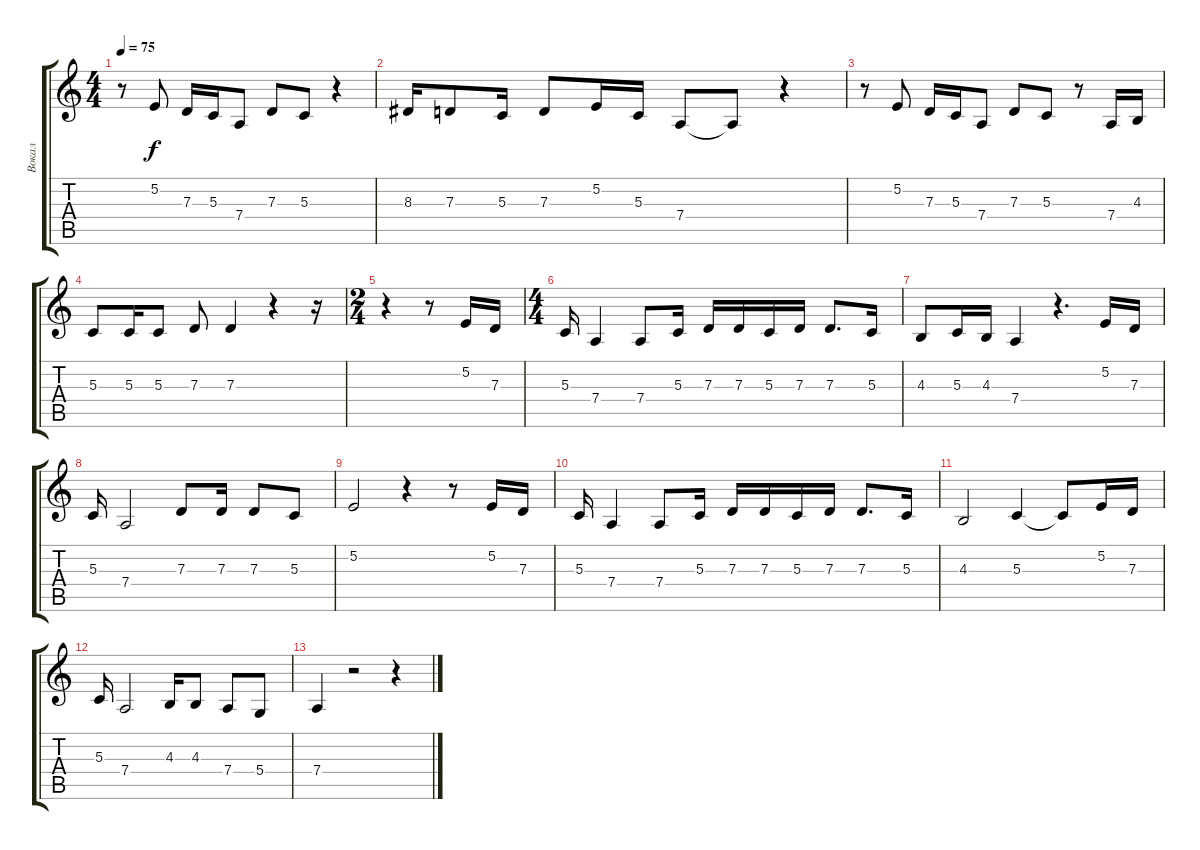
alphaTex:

\track ("Вокал" "Вокал") {instrument clarinet}
\staff {score tabs}
\tuning (E4 B3 G3 D3 A2 E2) {hide}
\ts (4 4)
\tempo 75
\clef g2
\ks c
r.8{dy f} 5.2.8 7.3.16 5.3.16 7.4.8 7.3.8 5.3.8 r.4 |
8.3.16 7.3.8 5.3.16 7.3.8 5.2.16 5.3.16 7.4.8 7.4{t}.8 r.4 |
r.8 5.2.8 7.3.16 5.3.16 7.4.8 7.3.8 5.3.8 r.8 7.4.16 4.3.16 |
5.3.8 5.3.16 5.3.8 7.3.8 7.3.4 r.4 r.16 |
\ts (2 4)
r.4 r.8 5.2.16 7.3.16 |
\ts (4 4)
5.3.16 7.4.4 7.4.8 5.3.16 7.3.16 7.3.16 5.3.16 7.3.16 7.3.8{d} 5.3.16 |
4.3.8 5.3.16 4.3.16 7.4.4 r.4{d} 5.2.16 7.3.16 |
5.3.16 7.4.2 7.3.8 7.3.16 7.3.8 5.3.8 |
5.2.2 r.4 r.8 5.2.16 7.3.16 |
5.3.16 7.4.4 7.4.8 5.3.16 7.3.16 7.3.16 5.3.16 7.3.16 7.3.8{d} 5.3.16 |
4.3.2 5.3.4 5.3{t}.8 5.2.16 7.3.16 |
5.3.16 7.4.2 4.3.16 4.3.8 7.4.8 5.4.8 |
7.4.4 r.2 r.4
